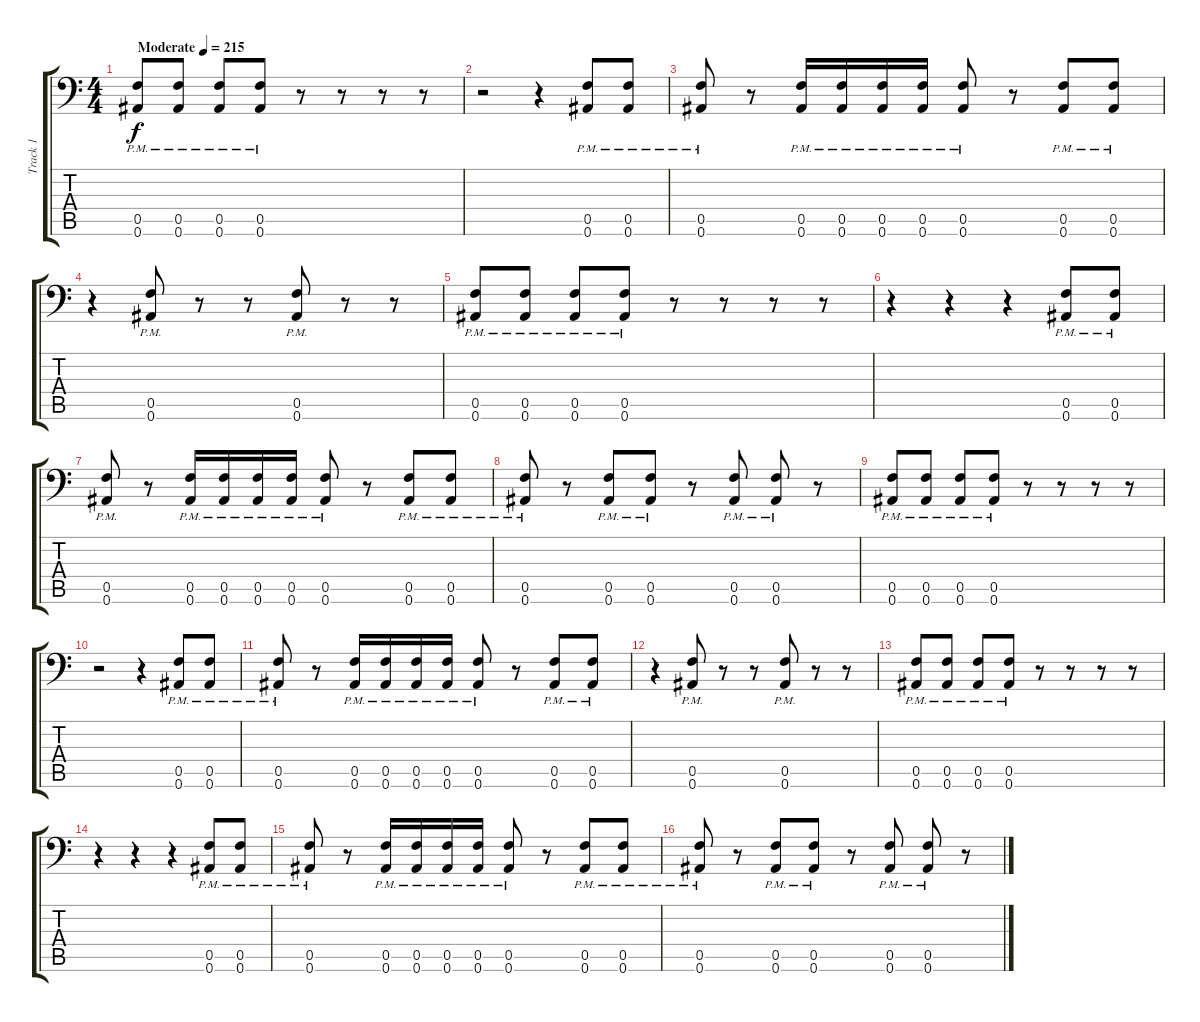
\track ("Track 1" "Track 1") {instrument overdrivenguitar}
\staff {score tabs}
\tuning (C4 G3 Eb3 Bb2 F2 Bb1) {hide}
\ts (4 4)
\tempo (215 "Moderate")
\clef f4
\ks c
(0.5{pm} 0.6{pm}).8{dy f instrument overdrivenguitar} (0.5{pm} 0.6{pm}).8 (0.5{pm} 0.6{pm}).8 (0.5{pm} 0.6{pm}).8 r.8 r.8 r.8 r.8 |
r.2 r.4 (0.5{pm} 0.6{pm}).8 (0.5{pm} 0.6{pm}).8 |
(0.5{pm} 0.6{pm}).8 r.8 (0.5{pm} 0.6{pm}).16 (0.5{pm} 0.6{pm}).16 (0.5{pm} 0.6{pm}).16 (0.5{pm} 0.6{pm}).16 (0.5{pm} 0.6{pm}).8 r.8 (0.5{pm} 0.6{pm}).8 (0.5{pm} 0.6{pm}).8 |
r.4 (0.5{pm} 0.6{pm}).8 r.8 r.8 (0.5{pm} 0.6{pm}).8 r.8 r.8 |
(0.5{pm} 0.6{pm}).8 (0.5{pm} 0.6{pm}).8 (0.5{pm} 0.6{pm}).8 (0.5{pm} 0.6{pm}).8 r.8 r.8 r.8 r.8 |
r.4 r.4 r.4 (0.5{pm} 0.6{pm}).8 (0.5{pm} 0.6{pm}).8 |
(0.5{pm} 0.6{pm}).8 r.8 (0.5{pm} 0.6{pm}).16 (0.5{pm} 0.6{pm}).16 (0.5{pm} 0.6{pm}).16 (0.5{pm} 0.6{pm}).16 (0.5{pm} 0.6{pm}).8 r.8 (0.5{pm} 0.6{pm}).8 (0.5{pm} 0.6{pm}).8 |
(0.5{pm} 0.6{pm}).8 r.8 (0.5{pm} 0.6{pm}).8 (0.5{pm} 0.6{pm}).8 r.8 (0.5{pm} 0.6{pm}).8 (0.5{pm} 0.6{pm}).8 r.8 |
(0.5{pm} 0.6{pm}).8 (0.5{pm} 0.6{pm}).8 (0.5{pm} 0.6{pm}).8 (0.5{pm} 0.6{pm}).8 r.8 r.8 r.8 r.8 |
r.2 r.4 (0.5{pm} 0.6{pm}).8 (0.5{pm} 0.6{pm}).8 |
(0.5{pm} 0.6{pm}).8 r.8 (0.5{pm} 0.6{pm}).16 (0.5{pm} 0.6{pm}).16 (0.5{pm} 0.6{pm}).16 (0.5{pm} 0.6{pm}).16 (0.5{pm} 0.6{pm}).8 r.8 (0.5{pm} 0.6{pm}).8 (0.5{pm} 0.6{pm}).8 |
r.4 (0.5{pm} 0.6{pm}).8 r.8 r.8 (0.5{pm} 0.6{pm}).8 r.8 r.8 |
(0.5{pm} 0.6{pm}).8 (0.5{pm} 0.6{pm}).8 (0.5{pm} 0.6{pm}).8 (0.5{pm} 0.6{pm}).8 r.8 r.8 r.8 r.8 |
r.4 r.4 r.4 (0.5{pm} 0.6{pm}).8 (0.5{pm} 0.6{pm}).8 |
(0.5{pm} 0.6{pm}).8 r.8 (0.5{pm} 0.6{pm}).16 (0.5{pm} 0.6{pm}).16 (0.5{pm} 0.6{pm}).16 (0.5{pm} 0.6{pm}).16 (0.5{pm} 0.6{pm}).8 r.8 (0.5{pm} 0.6{pm}).8 (0.5{pm} 0.6{pm}).8 |
(0.5{pm} 0.6{pm}).8 r.8 (0.5{pm} 0.6{pm}).8 (0.5{pm} 0.6{pm}).8 r.8 (0.5{pm} 0.6{pm}).8 (0.5{pm} 0.6{pm}).8 r.8
